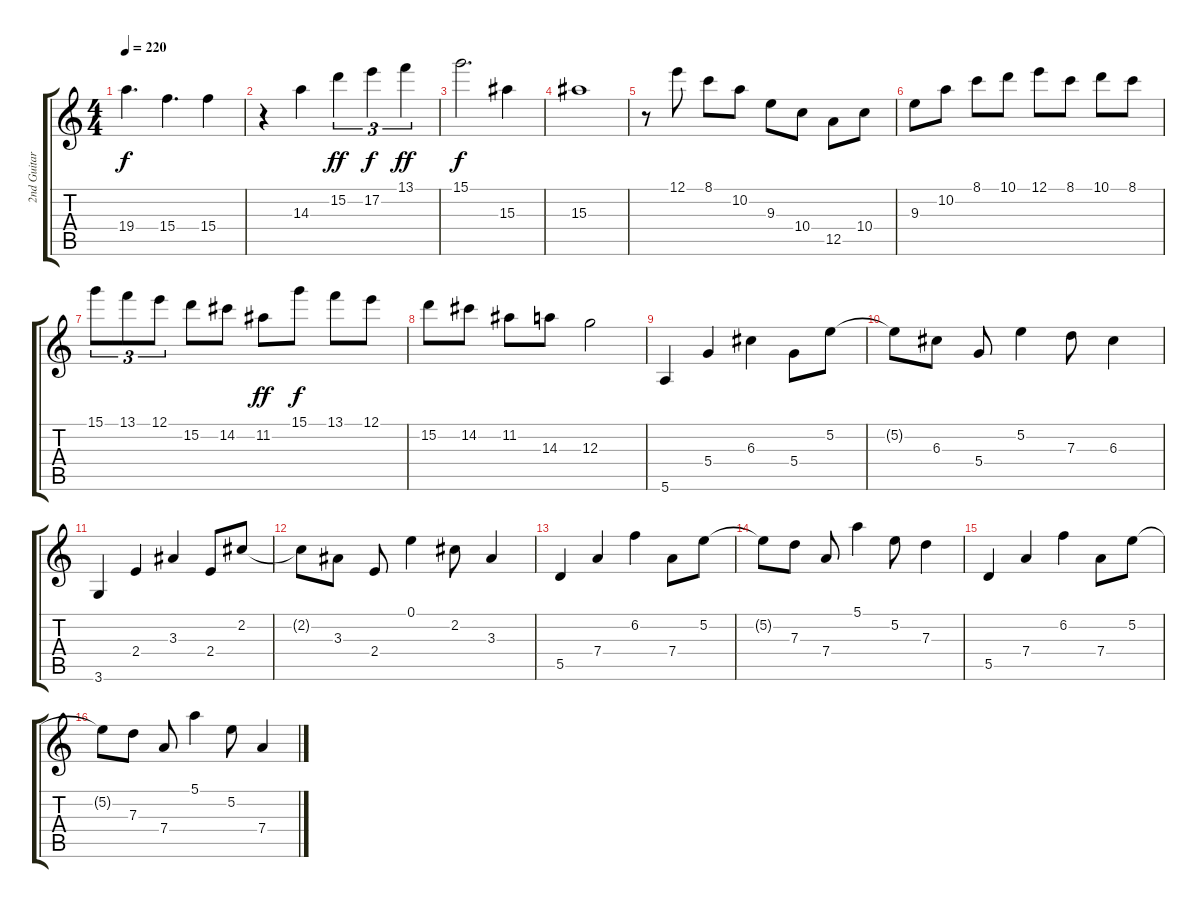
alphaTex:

\track ("2nd Guitar" "2nd Guitar") {instrument electricguitarjazz}
\staff {score tabs}
\tuning (E4 B3 G3 D3 A2 E2) {hide}
\ts (4 4)
\tempo 220
\clef g2
\ks c
19.4.4{d dy f} 15.4.4{d} 15.4.4 |
r.4 14.3.4 15.2.4{tu (3 2) dy ff} 17.2.4{tu (3 2) dy f} 13.1.4{tu (3 2) dy ff} |
15.1.2{d dy f} 15.3.4 |
15.3.1 |
r.8 12.1.8 8.1.8 10.2.8 9.3.8 10.4.8 12.5.8 10.4.8 |
9.3.8 10.2.8 8.1.8 10.1.8 12.1.8 8.1.8 10.1.8 8.1.8 |
15.1.8{tu (3 2)} 13.1.8{tu (3 2)} 12.1.8{tu (3 2)} 15.2.8 14.2.8 11.2.8{dy ff} 15.1.8{dy f} 13.1.8 12.1.8 |
15.2.8 14.2.8 11.2.8 14.3.8 12.3.2 |
5.6.4 5.4.4 6.3.4 5.4.8 5.2.8 |
5.2{t}.8 6.3.8 5.4.8 5.2.4 7.3.8 6.3.4 |
3.6.4 2.4.4 3.3.4 2.4.8 2.2.8 |
2.2{t}.8 3.3.8 2.4.8 0.1.4 2.2.8 3.3.4 |
5.5.4 7.4.4 6.2.4 7.4.8 5.2.8 |
5.2{t}.8 7.3.8 7.4.8 5.1.4 5.2.8 7.3.4 |
5.5.4 7.4.4 6.2.4 7.4.8 5.2.8 |
5.2{t}.8 7.3.8 7.4.8 5.1.4 5.2.8 7.4.4
